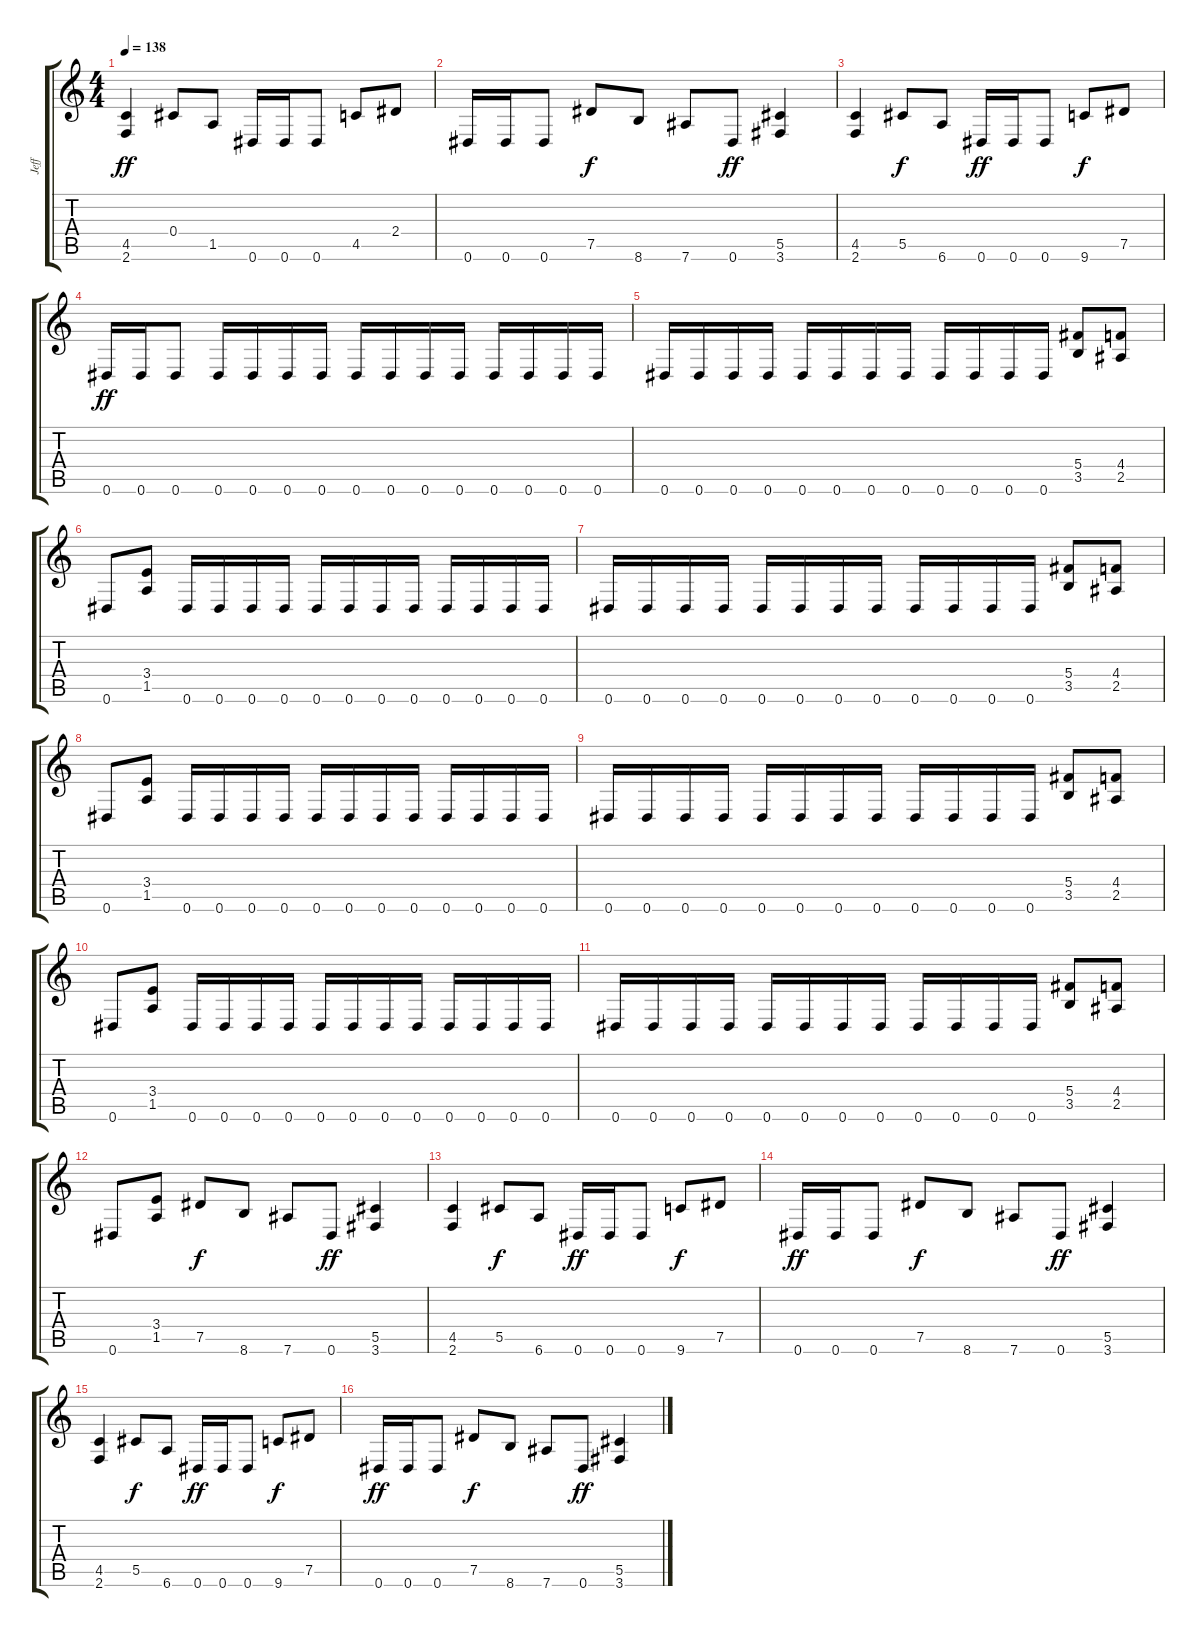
\track ("Jeff" "Jeff") {instrument overdrivenguitar}
\staff {score tabs}
\tuning (Eb4 Bb3 Gb3 Db3 Ab2 Eb2) {hide}
\ts (4 4)
\tempo 138
\clef g2
\ks c
(4.5 2.6).4{dy ff} 0.4.8 1.5.8 0.6.16 0.6.16 0.6.8 4.5.8 2.4.8 |
0.6.16 0.6.16 0.6.8 7.5.8{dy f} 8.6.8 7.6.8 0.6.8{dy ff} (5.5 3.6).4 |
(4.5 2.6).4 5.5.8{dy f} 6.6.8 0.6.16{dy ff} 0.6.16 0.6.8 9.6.8{dy f} 7.5.8 |
0.6.16{dy ff} 0.6.16 0.6.8 0.6.16 0.6.16 0.6.16 0.6.16 0.6.16 0.6.16 0.6.16 0.6.16 0.6.16 0.6.16 0.6.16 0.6.16 |
0.6.16 0.6.16 0.6.16 0.6.16 0.6.16 0.6.16 0.6.16 0.6.16 0.6.16 0.6.16 0.6.16 0.6.16 (5.4 3.5).8 (4.4 2.5).8 |
0.6.8 (3.4 1.5).8 0.6.16 0.6.16 0.6.16 0.6.16 0.6.16 0.6.16 0.6.16 0.6.16 0.6.16 0.6.16 0.6.16 0.6.16 |
0.6.16 0.6.16 0.6.16 0.6.16 0.6.16 0.6.16 0.6.16 0.6.16 0.6.16 0.6.16 0.6.16 0.6.16 (5.4 3.5).8 (4.4 2.5).8 |
0.6.8 (3.4 1.5).8 0.6.16 0.6.16 0.6.16 0.6.16 0.6.16 0.6.16 0.6.16 0.6.16 0.6.16 0.6.16 0.6.16 0.6.16 |
0.6.16 0.6.16 0.6.16 0.6.16 0.6.16 0.6.16 0.6.16 0.6.16 0.6.16 0.6.16 0.6.16 0.6.16 (5.4 3.5).8 (4.4 2.5).8 |
0.6.8 (3.4 1.5).8 0.6.16 0.6.16 0.6.16 0.6.16 0.6.16 0.6.16 0.6.16 0.6.16 0.6.16 0.6.16 0.6.16 0.6.16 |
0.6.16 0.6.16 0.6.16 0.6.16 0.6.16 0.6.16 0.6.16 0.6.16 0.6.16 0.6.16 0.6.16 0.6.16 (5.4 3.5).8 (4.4 2.5).8 |
0.6.8 (3.4 1.5).8 7.5.8{dy f} 8.6.8 7.6.8 0.6.8{dy ff} (5.5 3.6).4 |
(4.5 2.6).4 5.5.8{dy f} 6.6.8 0.6.16{dy ff} 0.6.16 0.6.8 9.6.8{dy f} 7.5.8 |
0.6.16{dy ff} 0.6.16 0.6.8 7.5.8{dy f} 8.6.8 7.6.8 0.6.8{dy ff} (5.5 3.6).4 |
(4.5 2.6).4 5.5.8{dy f} 6.6.8 0.6.16{dy ff} 0.6.16 0.6.8 9.6.8{dy f} 7.5.8 |
0.6.16{dy ff} 0.6.16 0.6.8 7.5.8{dy f} 8.6.8 7.6.8 0.6.8{dy ff} (5.5 3.6).4
